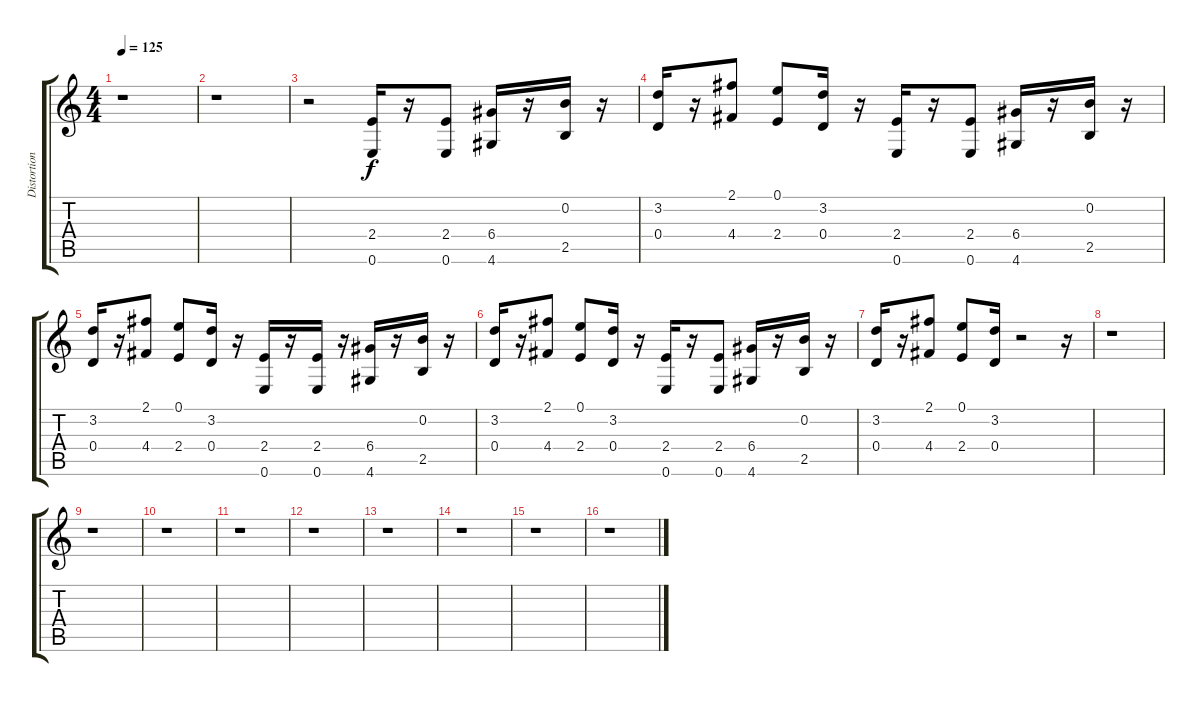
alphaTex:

\track ("Distortion Guitar" "Distortion") {instrument distortionguitar}
\staff {score tabs}
\tuning (E4 B3 G3 D3 A2 E2) {hide}
\ts (4 4)
\tempo 125
\clef g2
\ks c
r.1{dy f} |
r.1 |
r.2 (2.4 0.6).16 r.16 (2.4 0.6).8 (6.4 4.6).16 r.16 (0.2 2.5).16 r.16 |
(3.2 0.4).16 r.16 (2.1 4.4).8 (0.1 2.4).8 (3.2 0.4).16 r.16 (2.4 0.6).16 r.16 (2.4 0.6).8 (6.4 4.6).16 r.16 (0.2 2.5).16 r.16 |
(3.2 0.4).16 r.16 (2.1 4.4).8 (0.1 2.4).8 (3.2 0.4).16 r.16 (2.4 0.6).16 r.16 (2.4 0.6).16 r.16 (6.4 4.6).16 r.16 (0.2 2.5).16 r.16 |
(3.2 0.4).16 r.16 (2.1 4.4).8 (0.1 2.4).8 (3.2 0.4).16 r.16 (2.4 0.6).16 r.16 (2.4 0.6).8 (6.4 4.6).16 r.16 (0.2 2.5).16 r.16 |
(3.2 0.4).16 r.16 (2.1 4.4).8 (0.1 2.4).8 (3.2 0.4).16 r.2 r.16 |
r.1 |
r.1 |
r.1 |
r.1 |
r.1 |
r.1 |
r.1 |
r.1 |
r.1
